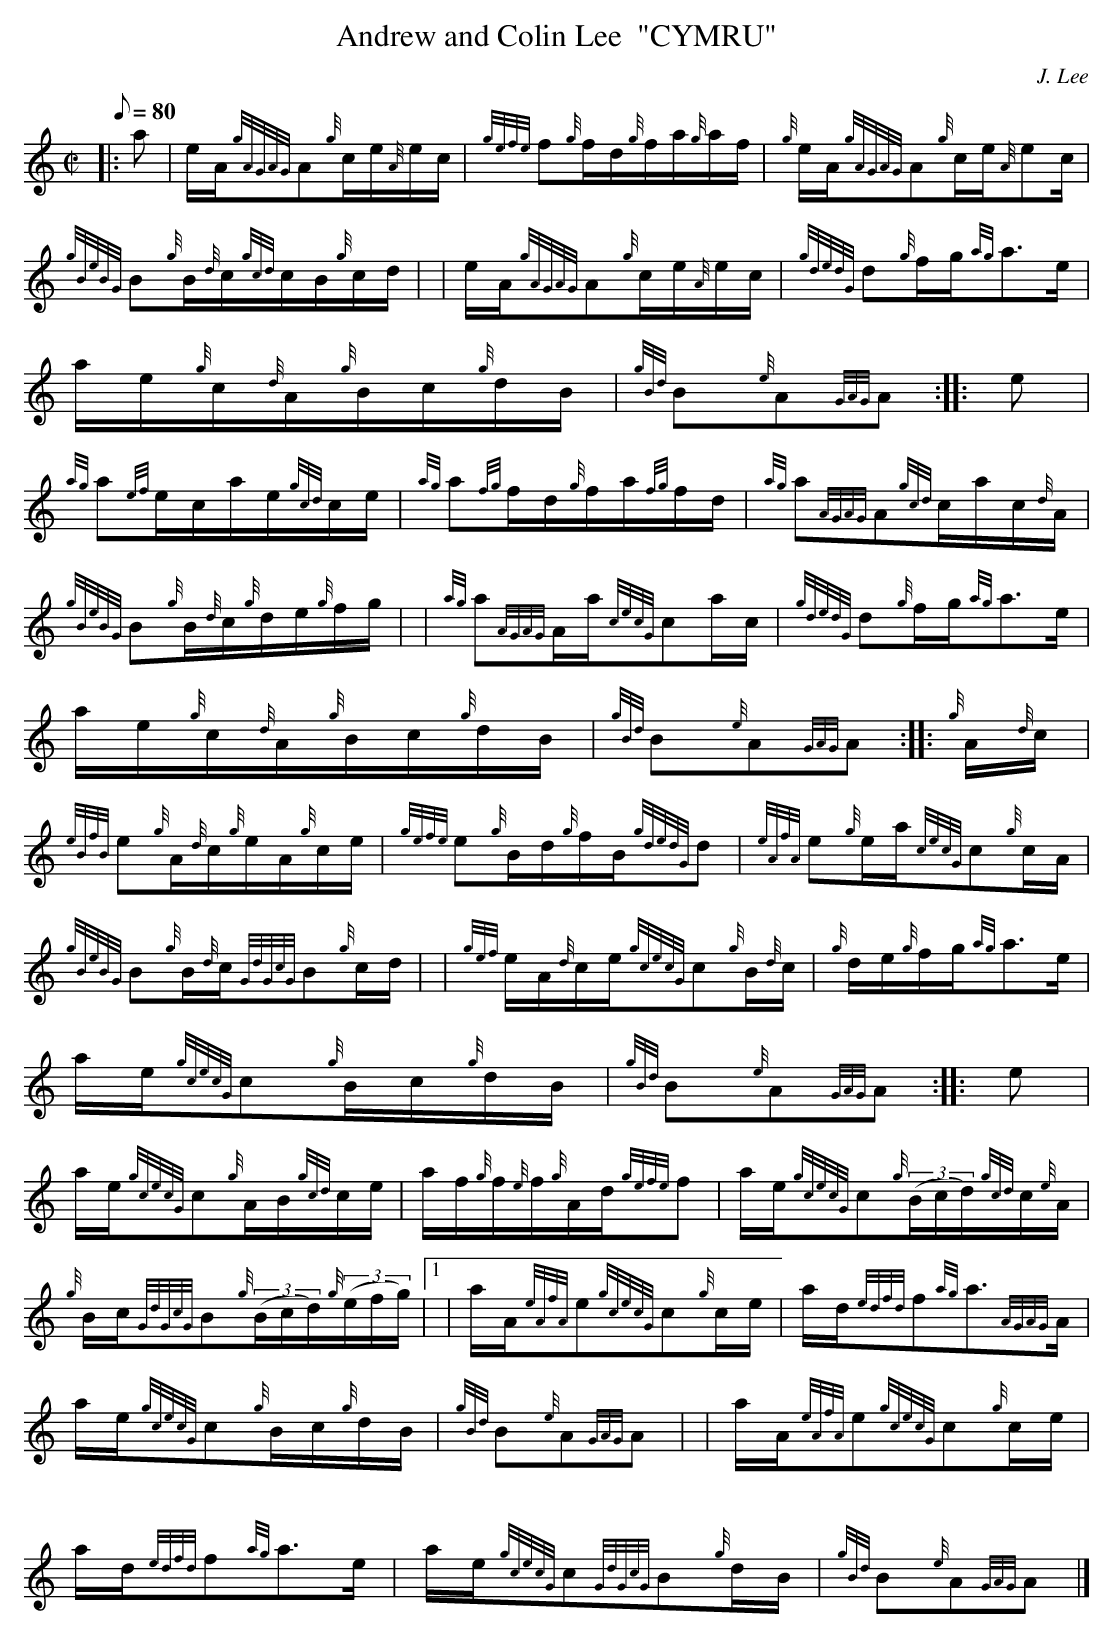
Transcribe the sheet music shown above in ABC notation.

X:1
T:Andrew and Colin Lee  "CYMRU"
M:C|
L:1/8
Q:80
C:J. Lee
K:HP
|: a | \
e/2A/2{gAGAG}A{g}c/2e/2{A}e/2c/2 | \
{gefe}f{g}f/2d/2{g}f/2a/2{g}a/2f/2 | \
{g}e/2A/2{gAGAG}A{g}c/2e/2{A}ec/2 |
{gBeBG}B{g}B/2{d}c/2{gcd}c/2B/2{g}c/2d/2 | | \
e/2A/2{gAGAG}A{g}c/2e/2{A}e/2c/2 | \
{gdedG}d{g}f/2g/2{ag}a3/2e/2 |
a/2e/2{g}c/2{d}A/2{g}B/2c/2{g}d/2B/2 | \
{gBd}B{e}A{GAG}A :: \
e |
{ag}a{ef}e/2c/2a/2e/2{gcd}c/2e/2 | \
{ag}a{fg}f/2d/2{g}f/2a/2{fg}f/2d/2 | \
{ag}a{AGAG}A{gcd}c/2a/2c/2{d}A/2 |
{gBeBG}B{g}B/2{d}c/2{g}d/2e/2{g}f/2g/2 | | \
{ag}a{AGAG}A/2a/2{cecG}ca/2c/2 | \
{gdedG}d{g}f/2g/2{ag}a3/2e/2 |
a/2e/2{g}c/2{d}A/2{g}B/2c/2{g}d/2B/2 | \
{gBd}B{e}A{GAG}A :: \
{g}A/2{d}c/2 |
{eBfB}e{g}A/2{d}c/2{g}e/2A/2{g}c/2e/2 | \
{gefe}e{g}B/2d/2{g}f/2B/2{gdedG}d | \
{eAfA}e{g}e/2a/2{cecG}c{g}c/2A/2 |
{gBeBG}B{g}B/2{d}c/2{GdGcG}B{g}c/2d/2 | | \
{gef}e/2A/2{d}c/2e/2{gcecG}c{g}B/2{d}c/2 | \
{g}d/2e/2{g}f/2g/2{ag}a3/2e/2 |
a/2e/2{gcecG}c{g}B/2c/2{g}d/2B/2 | \
{gBd}B{e}A{GAG}A :: \
e |
a/2e/2{gcecG}c{g}A/2B/2{gcd}c/2e/2 | \
a/2f/2{g}f/2{e}f/2{g}A/2d/2{gefe}f | \
a/2e/2{gcecG}c{g}((3B/2c/2d/2){gcd}c/2{e}A/2 |
{g}B/2c/2{GdGcG}B{g}((3B/2c/2d/2){g}((3e/2f/2g/2)|1  | \
a/2A/2{eAfA}e{gcecG}c{g}c/2e/2 | \
a/2d/2{edfd}f{ag}a3/2{AGAG}A/2 |
a/2e/2{gcecG}c{g}B/2c/2{g}d/2B/2 | \
{gBd}B{e}A{GAG}A | | \
a/2A/2{eAfA}e{gcecG}c{g}c/2e/2 |
a/2d/2{edfd}f{ag}a3/2e/2 | \
a/2e/2{gcecG}c{GdGcG}B{g}d/2B/2 | \
{gBd}B{e}A{GAG}A|]
